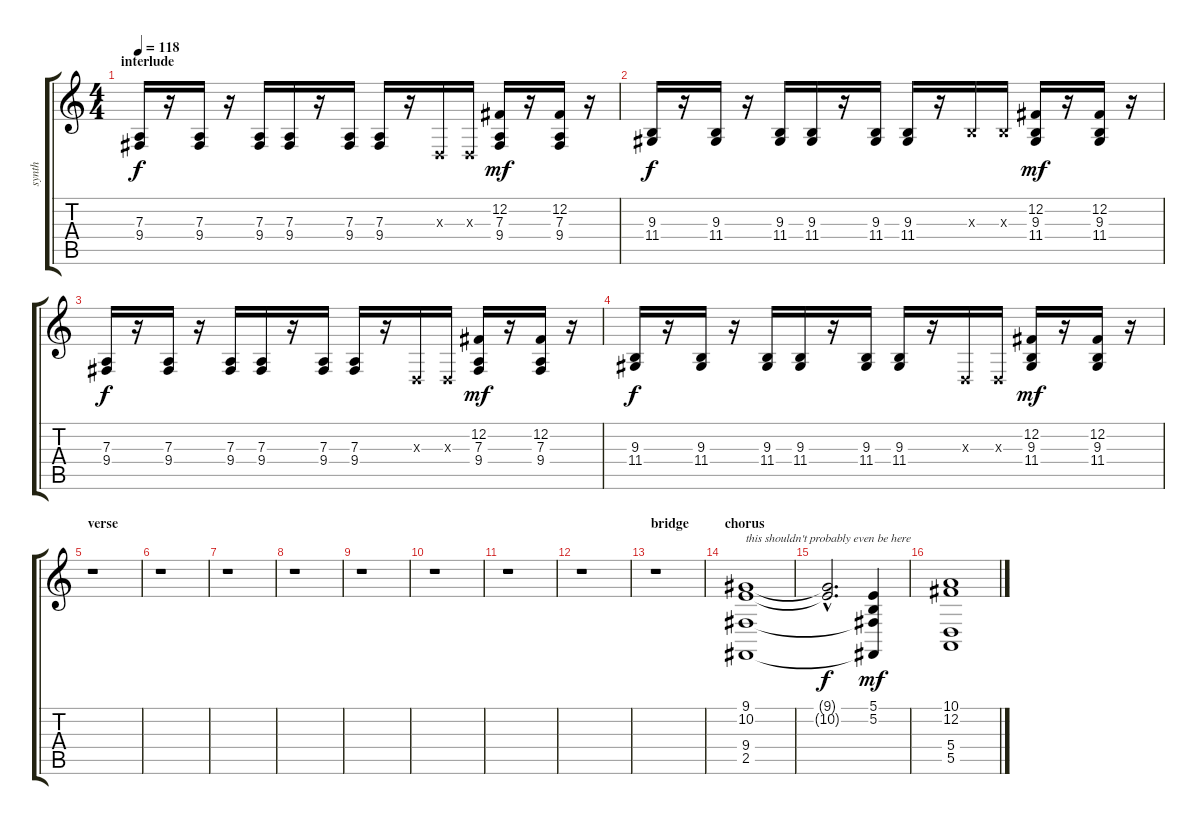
\track ("synth" "synth") {instrument lead2sawtooth}
\staff {score tabs}
\tuning (B3 Gb3 D3 A2 E2 B1) {hide}
\ts (4 4)
\section ("" "interlude")
\tempo 118
\clef g2
\ks c
(7.3 9.4).16{dy f volume 10 balance 16} r.16 (7.3 9.4).16 r.16 (7.3 9.4).16 (7.3 9.4).16 r.16 (7.3 9.4).16 (7.3 9.4).16 r.16 0.3{x}.16 0.3{x}.16 (12.2 7.3 9.4).16{dy mf} r.16 (12.2 7.3 9.4).16 r.16 |
(9.3 11.4).16{dy f balance 3} r.16 (9.3 11.4).16 r.16 (9.3 11.4).16 (9.3 11.4).16 r.16 (9.3 11.4).16 (9.3 11.4).16 r.16 9.3{x}.16 9.3{x}.16 (12.2 9.3 11.4).16{dy mf} r.16 (12.2 9.3 11.4).16 r.16 |
(7.3 9.4).16{dy f balance 16} r.16 (7.3 9.4).16 r.16 (7.3 9.4).16 (7.3 9.4).16 r.16 (7.3 9.4).16 (7.3 9.4).16 r.16 0.3{x}.16 0.3{x}.16 (12.2 7.3 9.4).16{dy mf} r.16 (12.2 7.3 9.4).16 r.16 |
(9.3 11.4).16{dy f balance 3} r.16 (9.3 11.4).16 r.16 (9.3 11.4).16 (9.3 11.4).16 r.16 (9.3 11.4).16 (9.3 11.4).16 r.16 0.3{x}.16 0.3{x}.16 (12.2 9.3 11.4).16{dy mf} r.16 (12.2 9.3 11.4).16 r.16 |
\section ("" "verse")
r.1 |
r.1 |
r.1 |
r.1 |
r.1 |
r.1 |
r.1 |
r.1 |
\section ("" "bridge")
r.1 |
\section ("" "chorus")
(9.1 10.2 9.4 2.5).1{txt "this shouldn't probably even be here" volume 9 balance 8} |
(9.1{hac t} 10.2{hac t}).2{d dy f} (5.1 5.2 9.4{t} 2.5{t}).4{dy mf} |
(10.1 12.2 5.4 5.5).1
